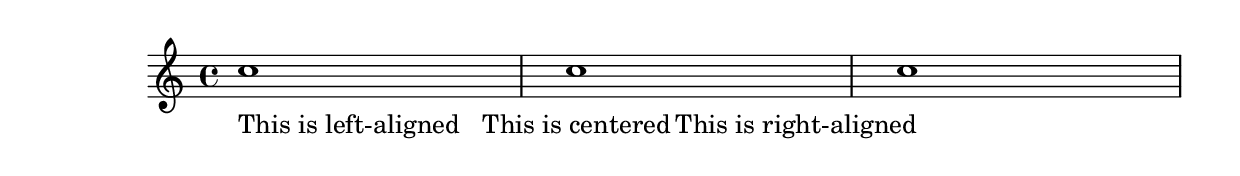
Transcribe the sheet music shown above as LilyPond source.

%% DO NOT EDIT this file manually; it is automatically
%% generated from LSR http://lsr.dsi.unimi.it
%% Make any changes in LSR itself, or in Documentation/snippets/new/ ,
%% and then run scripts/auxiliar/makelsr.py
%%
%% This file is in the public domain.
\version "2.14.0"

\header {
  lsrtags = "text, vocal-music"

%% Translation of GIT committish: 6977ddc9a3b63ea810eaecb864269c7d847ccf98
  texidoces = "
La alineación horizontal de la letra se puede ajustar sobreescribiendo
la propiedad @code{self-alignment-X} del objeto @code{LyricText}.
@code{#-1} es izquierda, @code{#0} es centrado y @code{#1} es derecha;
sin embargo, podemos usar también @code{#LEFT}, @code{#CENTER} y
@code{#RIGHT}.

"
  doctitlees = "Alineación de la letra"

%% Translation of GIT committish: 27b1197f3bae8512c14d946752cd3e40e7c76016

  texidocde = "
Die horizontale Ausrichtung von Gesangstext kann eingestellt werden, indem
man die @code{self-alignment-X}-Eigenschaft des @code{LyricText}-Objekts
verändert.  @code{#-1} bedeutet links, @code{#0} bedeutet mittig und @code{#1}
bedeutet rechts, man kann aber genauso gut auch @code{#LEFT}, @code{#CENTER}
und @code{#RIGHT} benutzen.

"
  doctitlede = "Ausrichtung von Gesangstext"


%% Translation of GIT committish: d9d1da30361a0bcaea1ae058eb1bc8dd3a5b2e4c
  texidocfr = "
L'alignement horizontal des paroles peut se gérer à l'aide de la
propriété @code{self-alignment-X} de l'objet @code{LyricText}.
Les valeurs @code{-1} ou @code{LEFT} produiront un alignement par la
gauche, les valeurs @code{0} ou @code{CENTER} un alignement centré, et
les valeurs @code{1} ou @code{RIGHT} un alignement par la droite.

"
  doctitlefr = "Alignement des syllabes"

  texidoc = "
Horizontal alignment for lyrics cam be set by overriding the
@code{self-alignment-X} property of the @code{LyricText} object.
@code{#-1} is left, @code{#0} is center and @code{#1} is right;
however, you can use @code{#LEFT}, @code{#CENTER} and @code{#RIGHT} as
well.

"
  doctitle = "Lyrics alignment"
} % begin verbatim

\layout { ragged-right = ##f }
\relative c'' {
  c1
  c1
  c1
}
\addlyrics {
  \once \override LyricText #'self-alignment-X = #LEFT
  "This is left-aligned"
  \once \override LyricText #'self-alignment-X = #CENTER
  "This is centered"
  \once \override LyricText #'self-alignment-X = #1
  "This is right-aligned"
}

